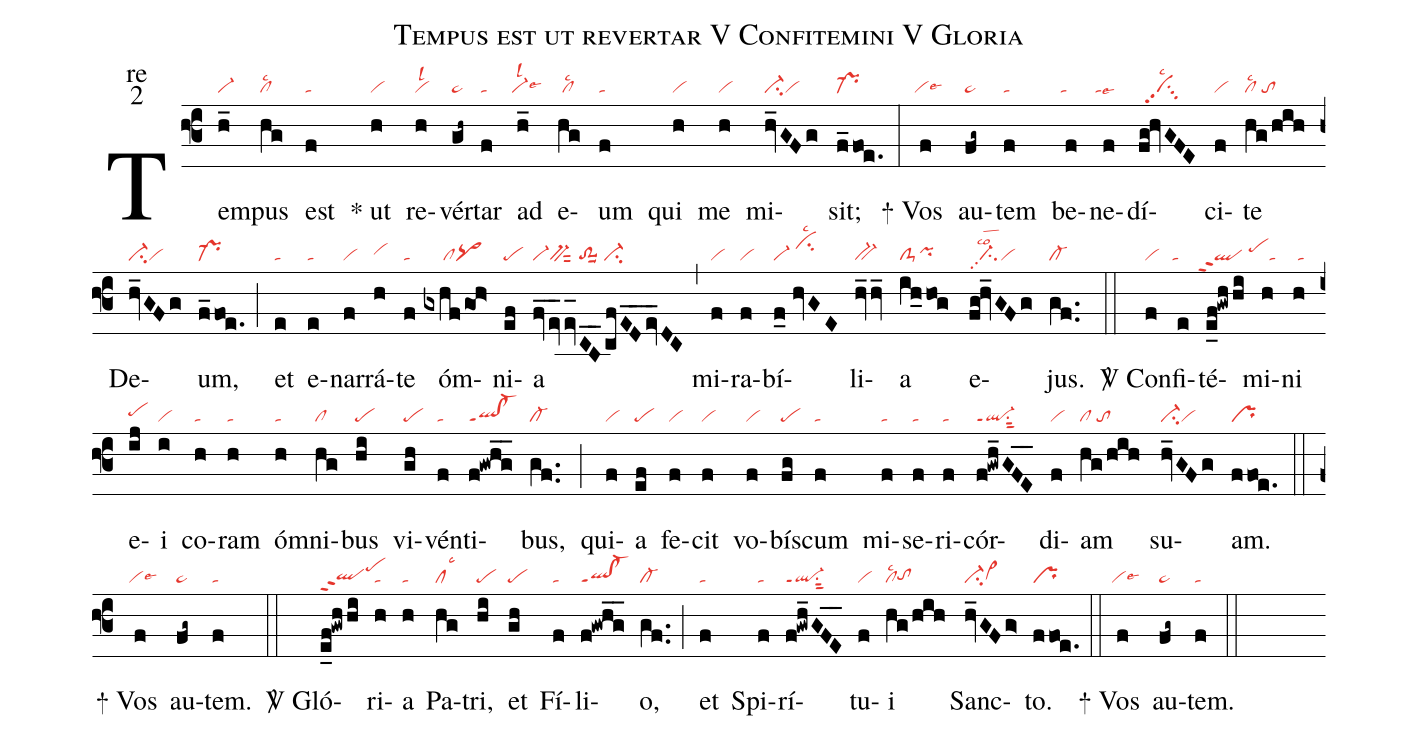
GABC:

name:Tempus est ut revertar V Confitemini V Gloria;
office-part:re;
mode:2;
nabc-lines:1;
%%
(f3) Tem(h_|vi-)pus(hg|cllsc2) est(f|ta) <sp>*</sp> ut(h|vi) re(h|vilsl2)vér(gh~|pe~)tar(f|ta) ad(h_|`vi-lsl2lse6) e(hg|/cllsc2)um(f|ta) qui(h|vi) me(h|vi) mi(hv_GFg|ci-vi)sit;(f_foe.|pr-) (:)

<sp>+</sp> Vos(f|`vilse6) au(fg~|pe~)tem(f|ta) be(f|`ta)ne(f|``talse6)dí(fg!hvGFE|//visu3pp2lsc2)ci(f|vi)te(hg/hih|cllsc2/to) De(hv_GFg|ci-vi)um,(f_foe.|pr-) (;) et(e|ta) e(e|ta)nar(f|vi)rá(h|vihh)te(f|ta) óm(gxhfgoh>|/////clpq>)ni(ef|pe)a(fv_ev_evCB___cfED__ev_DC|vi-bv-sut2/to-1suu1/ci-) (,) mi(f|vi)ra(f|vi)bí(f_0//hvGE|vi-/cihjlsc2)li(hv_hv_|bv-)a(ih_hog|clS-pihh) e(fg!hv_GFg|//ci-pp2lsco2vi)jus.(gf..|cl-) (::)

<sp>V/</sp> Con(f|vi)fi(e|`ta)té(e_f!gwh/hi|``qlppt2/pehi)mi(h|//ta)ni(h|/ta) e(ij|pehh)i(i|vi) co(h|ta)ram(h|ta) óm(h|ta)ni(hg|cl)bus(hi|pe) vi(gh|pe)vén(f|ta)ti(f!gwhg__|ql!cl-ppt1)bus,(gf..|cl-) (;) qui(f|vi)a(ef|pe) fe(f|vi)cit(f|vi) vo(f|vi)bís(fg|pe)cum(f|ta) mi(f|ta)se(f|ta)ri(f|ta)cór(f!gwh_GFE__|ql-ppt1su1sut2)di(f|vi)am(hg/hih|cl/to) su(hv_GFg|ci-vi)am.(ffoe.|pr) (::)

<sp>+</sp> Vos(f|`vilse6) au(fg~|pe~)tem.(f|ta) (::)

<sp>V/</sp> Gló(e_f!gwh/hi|qlhgppt2pehj)ri(h|ta)a(h|ta)
Pa(hg|cllsc3)tri,(hi|pe) et(gh|pe)
Fí(f|ta)li(f!gwhg__|ql!cl-ppt1)o,(gf..|cl-) (;)
et(f|ta)
Spi(f|ta)rí(f!gwh_GFE__|ql-ppt1su1sut2)tu(f|vi)i(hg/hih|cllsc2tohg)
Sanc(hv_GFg>|ci-vi>hg)to.(ffoe.|pr) (::)

<sp>+</sp> Vos(f|`vilse6) au(fg~|pe~)tem.(f|ta) (::)
